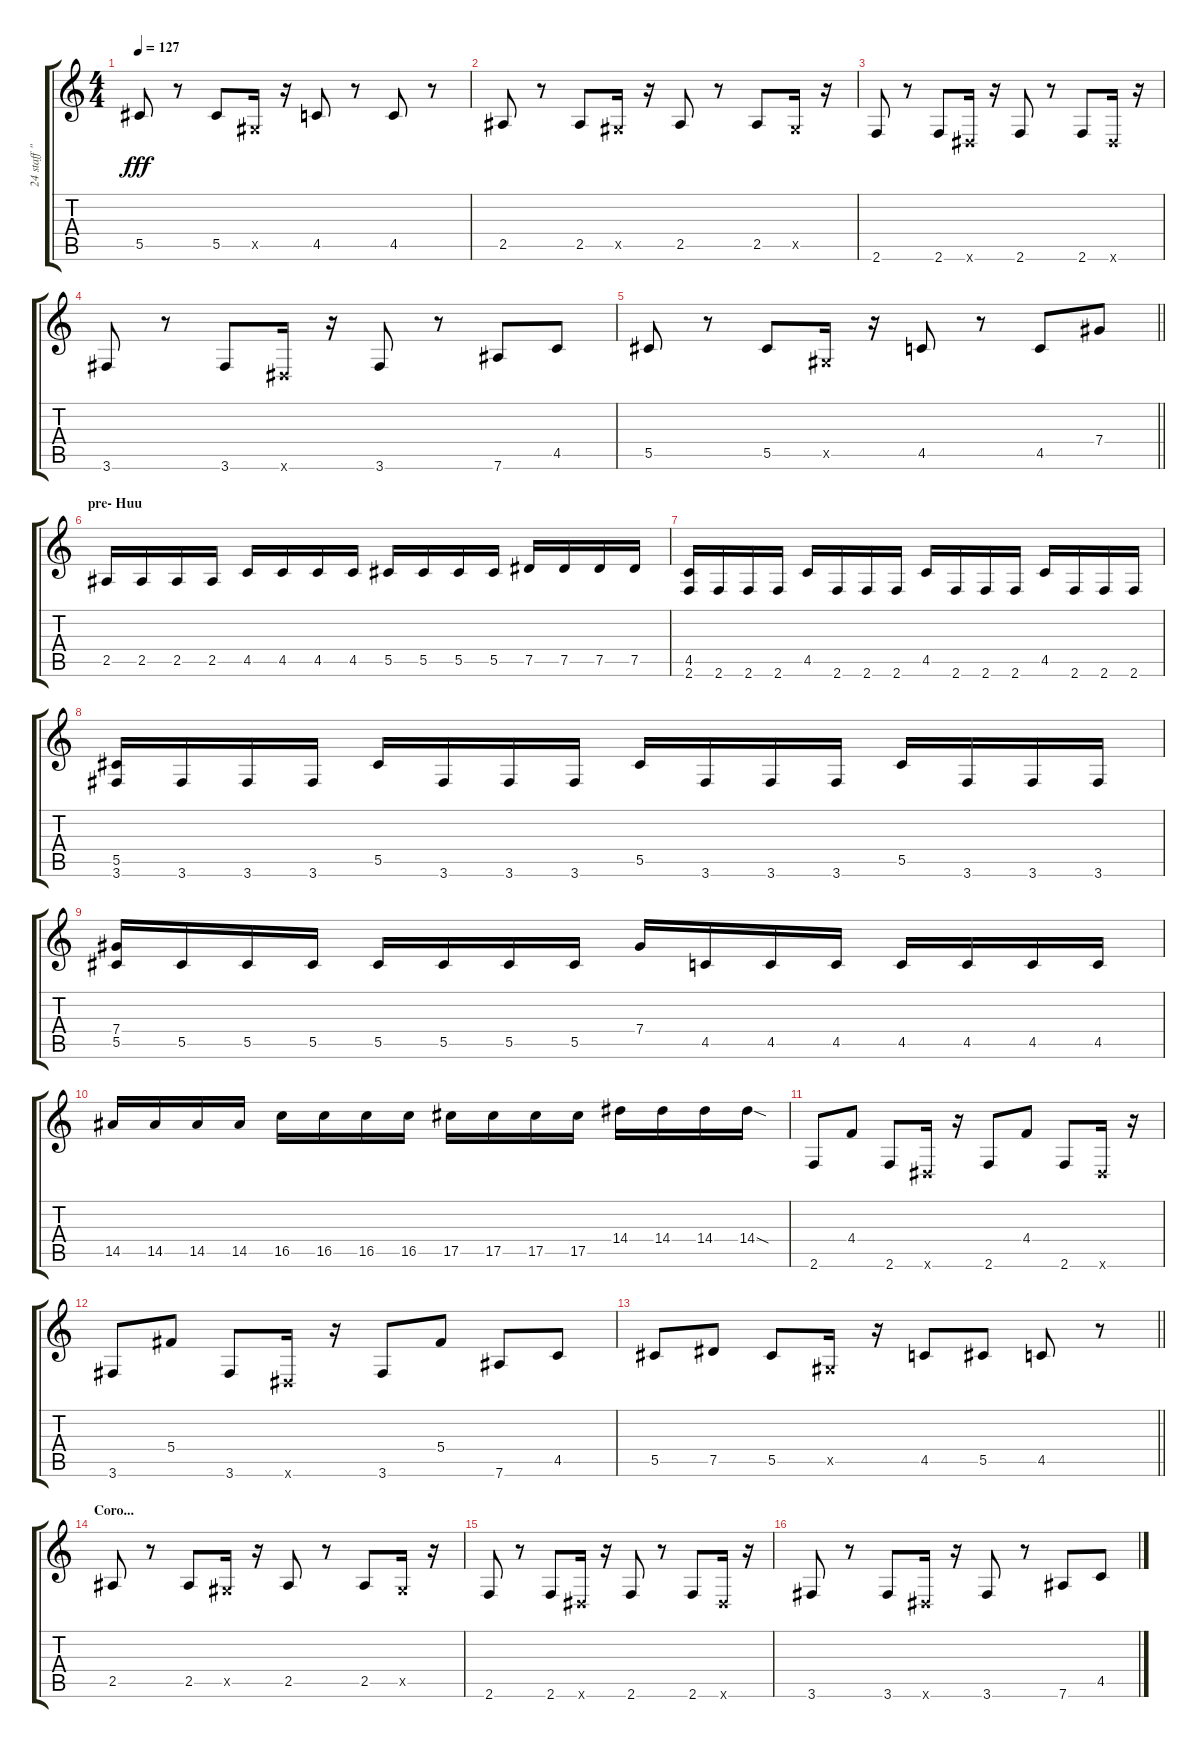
\track ("24 staff \"slapbass\"" "24 staff \"") {instrument electricbassfinger}
\staff {score tabs}
\tuning (Eb4 Bb3 Gb3 Db3 Ab2 Eb2) {hide}
\ts (4 4)
\tempo 127
\clef g2
\ks c
5.5.8{dy fff} r.8 5.5.8 0.5{x}.16 r.16 4.5.8 r.8 4.5.8 r.8 |
2.5.8 r.8 2.5.8 0.5{x}.16 r.16 2.5.8 r.8 2.5.8 0.5{x}.16 r.16 |
2.6.8 r.8 2.6.8 0.6{x}.16 r.16 2.6.8 r.8 2.6.8 0.6{x}.16 r.16 |
3.6.8 r.8 3.6.8 0.6{x}.16 r.16 3.6.8 r.8 7.6.8 4.5.8 |
\barLineRight lightlight
5.5.8 r.8 5.5.8 0.5{x}.16 r.16 4.5.8 r.8 4.5.8 7.4.8 |
\section ("" "pre- Huu")
2.5.16{volume 16} 2.5.16 2.5.16 2.5.16 4.5.16 4.5.16 4.5.16 4.5.16 5.5.16 5.5.16 5.5.16 5.5.16 7.5.16 7.5.16 7.5.16 7.5.16 |
(4.5 2.6).16 2.6.16 2.6.16 2.6.16 4.5.16 2.6.16 2.6.16 2.6.16 4.5.16 2.6.16 2.6.16 2.6.16 4.5.16 2.6.16 2.6.16 2.6.16 |
(5.5 3.6).16 3.6.16 3.6.16 3.6.16 5.5.16 3.6.16 3.6.16 3.6.16 5.5.16 3.6.16 3.6.16 3.6.16 5.5.16 3.6.16 3.6.16 3.6.16 |
(7.4 5.5).16 5.5.16 5.5.16 5.5.16 5.5.16 5.5.16 5.5.16 5.5.16 7.4.16 4.5.16 4.5.16 4.5.16 4.5.16 4.5.16 4.5.16 4.5.16 |
14.5.16{volume 14} 14.5.16 14.5.16 14.5.16 16.5.16 16.5.16 16.5.16 16.5.16 17.5.16 17.5.16 17.5.16 17.5.16 14.4.16 14.4.16 14.4.16 14.4{sod}.16 |
2.6.8 4.4.8 2.6.8 0.6{x}.16 r.16 2.6.8 4.4.8 2.6.8 0.6{x}.16 r.16 |
3.6.8 5.4.8 3.6.8 0.6{x}.16 r.16 3.6.8 5.4.8 7.6.8 4.5.8 |
\barLineRight lightlight
5.5.8 7.5.8 5.5.8 0.5{x}.16 r.16 4.5.8 5.5.8 4.5.8 r.8 |
\section ("" "Coro...")
2.5.8 r.8 2.5.8 0.5{x}.16 r.16 2.5.8 r.8 2.5.8 0.5{x}.16 r.16 |
2.6.8 r.8 2.6.8 0.6{x}.16 r.16 2.6.8 r.8 2.6.8 0.6{x}.16 r.16 |
3.6.8 r.8 3.6.8 0.6{x}.16 r.16 3.6.8 r.8 7.6.8 4.5.8
